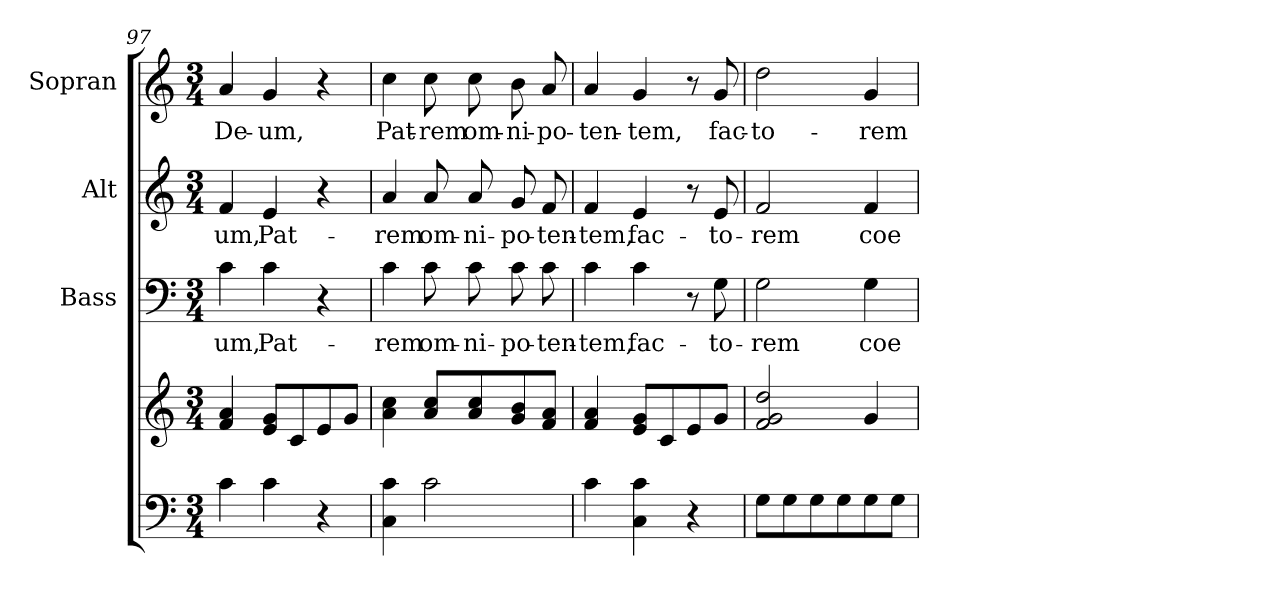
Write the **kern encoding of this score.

**kern	**kern	**kern	**text	**kern	**text	**kern	**text
*part4	*part4	*part3	*part3	*part2	*part2	*part1	*part1
*staff5	*staff4	*staff3	*staff3	*staff2	*staff2	*staff1	*staff1
*	*	*I"Bass	*	*I"Alt	*	*I"Sopran	*
*	*	*I'B.	*	*I'A.	*	*I'S.	*
*clefF4	*clefG2	*clefF4	*	*clefG2	*	*clefG2	*
*k[]	*k[]	*k[]	*	*k[]	*	*k[]	*
*C:	*C:	*C:	*	*C:	*	*C:	*
*M3/4	*M3/4	*M3/4	*	*M3/4	*	*M3/4	*
=97	=97	=97	=97	=97	=97	=97	=97
!	!	!	!LO:LY:b	!	!LO:LY:b	!	!LO:LY:b
4c\	4f/ 4a/	4c\	-um,	4f/	-um,	4a/	De-
!	!	!	!LO:LY:b	!	!LO:LY:b	!	!LO:LY:b
4c\	8e/ 8g/L	4c\	Pat-	4e/	Pat-	4g/	-um,
.	8c/	.	.	.	.	.	.
4r	8e/	4r	.	4r	.	4r	.
.	8g/J	.	.	.	.	.	.
=98	=98	=98	=98	=98	=98	=98	=98
!	!	!	!LO:LY:b	!	!LO:LY:b	!	!LO:LY:b
4C\ 4c\	4a\ 4cc\	4c\	-rem	4a/	-rem	4cc\	Pat-
!	!	!	!LO:LY:b	!	!LO:LY:b	!	!LO:LY:b
2c\	8a/ 8cc/L	8c\	om-	8a/	om-	8cc\	-rem
!	!	!	!LO:LY:b	!	!LO:LY:b	!	!LO:LY:b
.	8a/ 8cc/	8c\	-ni-	8a/	-ni-	8cc\	om-
!	!	!	!LO:LY:b	!	!LO:LY:b	!	!LO:LY:b
.	8g/ 8b/	8c\	-po-	8g/	-po-	8b\	-ni-
!	!	!	!LO:LY:b	!	!LO:LY:b	!	!LO:LY:b
.	8f/ 8a/J	8c\	-ten-	8f/	-ten-	8a/	-po-
=99	=99	=99	=99	=99	=99	=99	=99
!	!	!	!LO:LY:b	!	!LO:LY:b	!	!LO:LY:b
4c\	4f/ 4a/	4c\	-tem,	4f/	-tem,	4a/	-ten-
!	!	!	!LO:LY:b	!	!LO:LY:b	!	!LO:LY:b
4C\ 4c\	8e/ 8g/L	4c\	fac-	4e/	fac-	4g/	-tem,
.	8c/	.	.	.	.	.	.
4r	8e/	8r	.	8r	.	8r	.
!	!	!	!LO:LY:b	!	!LO:LY:b	!	!LO:LY:b
.	8g/J	8G\	-to-	8e/	-to-	8g/	fac-
=100	=100	=100	=100	=100	=100	=100	=100
!	!	!	!LO:LY:b	!	!LO:LY:b	!	!LO:LY:b
8G\L	2f/ 2g/ 2dd/	2G\	-rem	2f/	-rem	2dd\	-to-
8G\	.	.	.	.	.	.	.
8G\	.	.	.	.	.	.	.
8G\	.	.	.	.	.	.	.
!	!	!	!LO:LY:b	!	!LO:LY:b	!	!LO:LY:b
8G\	4g/	4G\	coe-	4f/	coe-	4g/	-rem
8G\J	.	.	.	.	.	.	.
=	=	=	=	=	=	=	=
*-	*-	*-	*-	*-	*-	*-	*-
